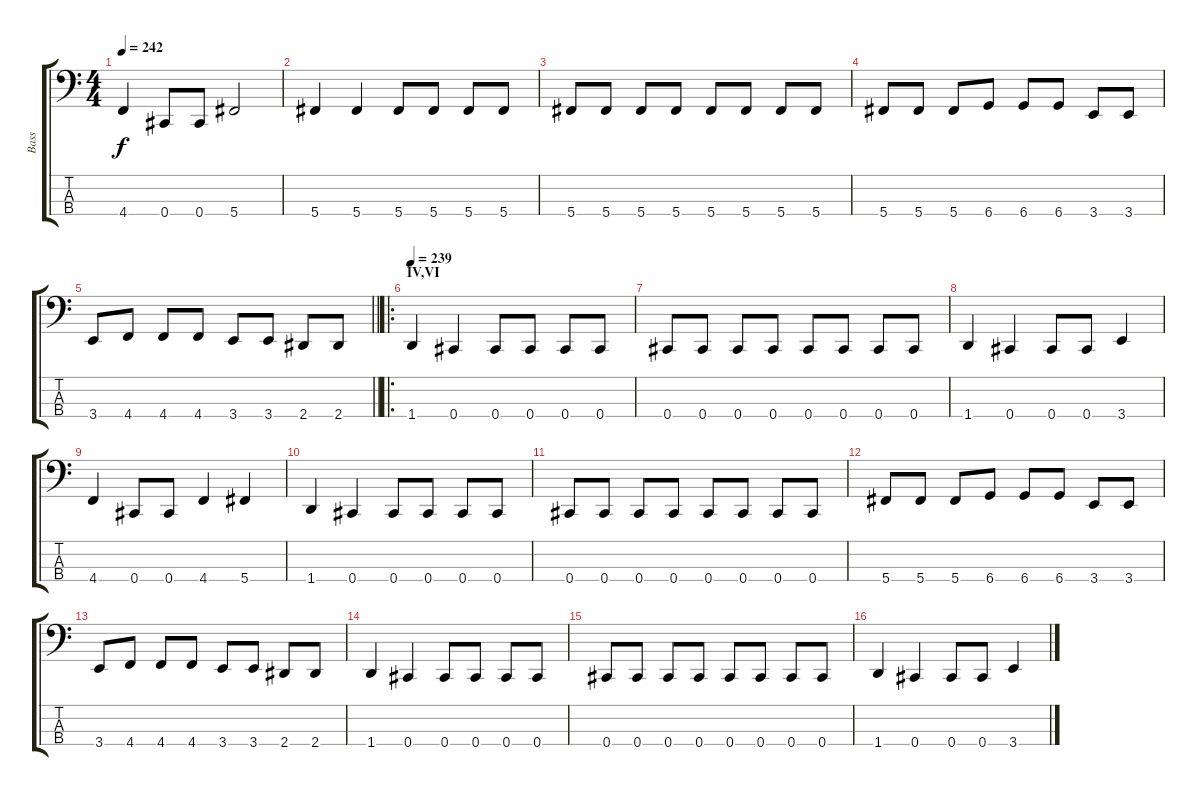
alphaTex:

\track ("Bass" "Bass") {instrument electricbassfinger}
\staff {score tabs}
\tuning (E2 B1 Gb1 Db1) {hide}
\ts (4 4)
\tempo 242
\clef f4
\ks c
4.4.4{dy f} 0.4.8 0.4.8 5.4.2 |
5.4.4 5.4.4 5.4.8 5.4.8 5.4.8 5.4.8 |
5.4.8 5.4.8 5.4.8 5.4.8 5.4.8 5.4.8 5.4.8 5.4.8 |
5.4.8 5.4.8 5.4.8 6.4.8 6.4.8 6.4.8 3.4.8 3.4.8 |
\barLineRight lightlight
3.4.8 4.4.8 4.4.8 4.4.8 3.4.8 3.4.8 2.4.8 2.4.8 |
\ro
\section ("" "IV,VI")
\tempo 239
1.4.4 0.4.4 0.4.8 0.4.8 0.4.8 0.4.8 |
0.4.8 0.4.8 0.4.8 0.4.8 0.4.8 0.4.8 0.4.8 0.4.8 |
1.4.4 0.4.4 0.4.8 0.4.8 3.4.4 |
4.4.4 0.4.8 0.4.8 4.4.4 5.4.4 |
1.4.4 0.4.4 0.4.8 0.4.8 0.4.8 0.4.8 |
0.4.8 0.4.8 0.4.8 0.4.8 0.4.8 0.4.8 0.4.8 0.4.8 |
5.4.8 5.4.8 5.4.8 6.4.8 6.4.8 6.4.8 3.4.8 3.4.8 |
3.4.8 4.4.8 4.4.8 4.4.8 3.4.8 3.4.8 2.4.8 2.4.8 |
1.4.4 0.4.4 0.4.8 0.4.8 0.4.8 0.4.8 |
0.4.8 0.4.8 0.4.8 0.4.8 0.4.8 0.4.8 0.4.8 0.4.8 |
1.4.4 0.4.4 0.4.8 0.4.8 3.4.4
